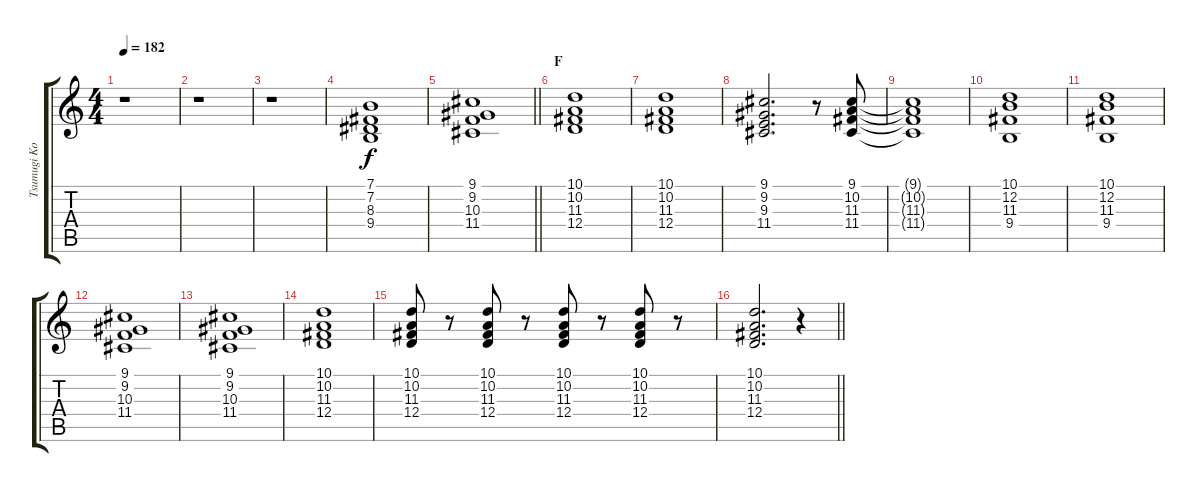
\track ("Tsumugi Kotobuki" "Tsumugi Ko") {instrument reedorgan}
\staff {score tabs}
\tuning (E4 B3 G3 D3 A2 E2) {hide}
\ts (4 4)
\tempo 182
\clef g2
\ks c
r.1{dy f} |
r.1 |
r.1 |
(7.1 7.2 8.3 9.4).1 |
\barLineRight lightlight
(9.1 9.2 10.3 11.4).1 |
\section ("" "F")
(10.1 10.2 11.3 12.4).1 |
(10.1 10.2 11.3 12.4).1 |
(9.1 9.2 9.3 11.4).2{d} r.8 (9.1 10.2 11.3 11.4).8 |
(9.1{t} 10.2{t} 11.3{t} 11.4{t}).1 |
(10.1 12.2 11.3 9.4).1 |
(10.1 12.2 11.3 9.4).1 |
(9.1 9.2 10.3 11.4).1 |
(9.1 9.2 10.3 11.4).1 |
(10.1 10.2 11.3 12.4).1 |
(10.1 10.2 11.3 12.4).8 r.8 (10.1 10.2 11.3 12.4).8 r.8 (10.1 10.2 11.3 12.4).8 r.8 (10.1 10.2 11.3 12.4).8 r.8 |
\barLineRight lightlight
(10.1 10.2 11.3 12.4).2{d} r.4
